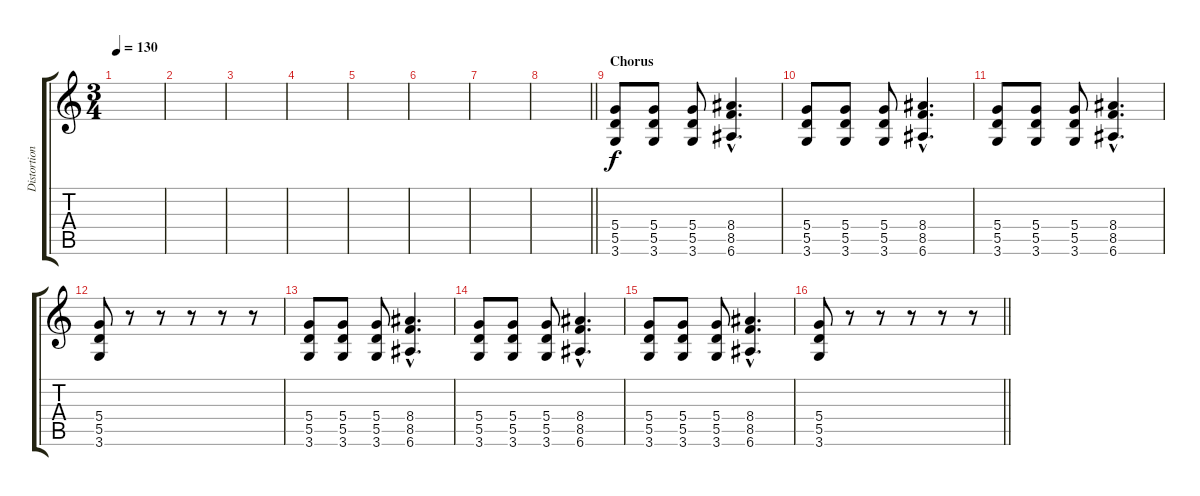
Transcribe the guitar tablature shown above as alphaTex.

\track ("Distortion" "Distortion") {instrument distortionguitar}
\staff {score tabs}
\tuning (E4 B3 G3 D3 A2 E2) {hide}
\ts (3 4)
\tempo 130
\clef g2
\ks c
|
|
|
|
|
|
|
\barLineRight lightlight
|
\section ("" "Chorus")
(5.4 5.5 3.6).8{instrument distortionguitar} (5.4 5.5 3.6).8 (5.4 5.5 3.6).8 (8.4{hac} 8.5{hac} 6.6{hac}).4{d} |
(5.4 5.5 3.6).8 (5.4 5.5 3.6).8 (5.4 5.5 3.6).8 (8.4{hac} 8.5{hac} 6.6{hac}).4{d} |
(5.4 5.5 3.6).8 (5.4 5.5 3.6).8 (5.4 5.5 3.6).8 (8.4{hac} 8.5{hac} 6.6{hac}).4{d} |
(5.4 5.5 3.6).8 r.8 r.8 r.8 r.8 r.8 |
(5.4 5.5 3.6).8{instrument distortionguitar} (5.4 5.5 3.6).8 (5.4 5.5 3.6).8 (8.4{hac} 8.5{hac} 6.6{hac}).4{d} |
(5.4 5.5 3.6).8 (5.4 5.5 3.6).8 (5.4 5.5 3.6).8 (8.4{hac} 8.5{hac} 6.6{hac}).4{d} |
(5.4 5.5 3.6).8 (5.4 5.5 3.6).8 (5.4 5.5 3.6).8 (8.4{hac} 8.5{hac} 6.6{hac}).4{d} |
\barLineRight lightlight
(5.4 5.5 3.6).8 r.8 r.8 r.8 r.8 r.8
